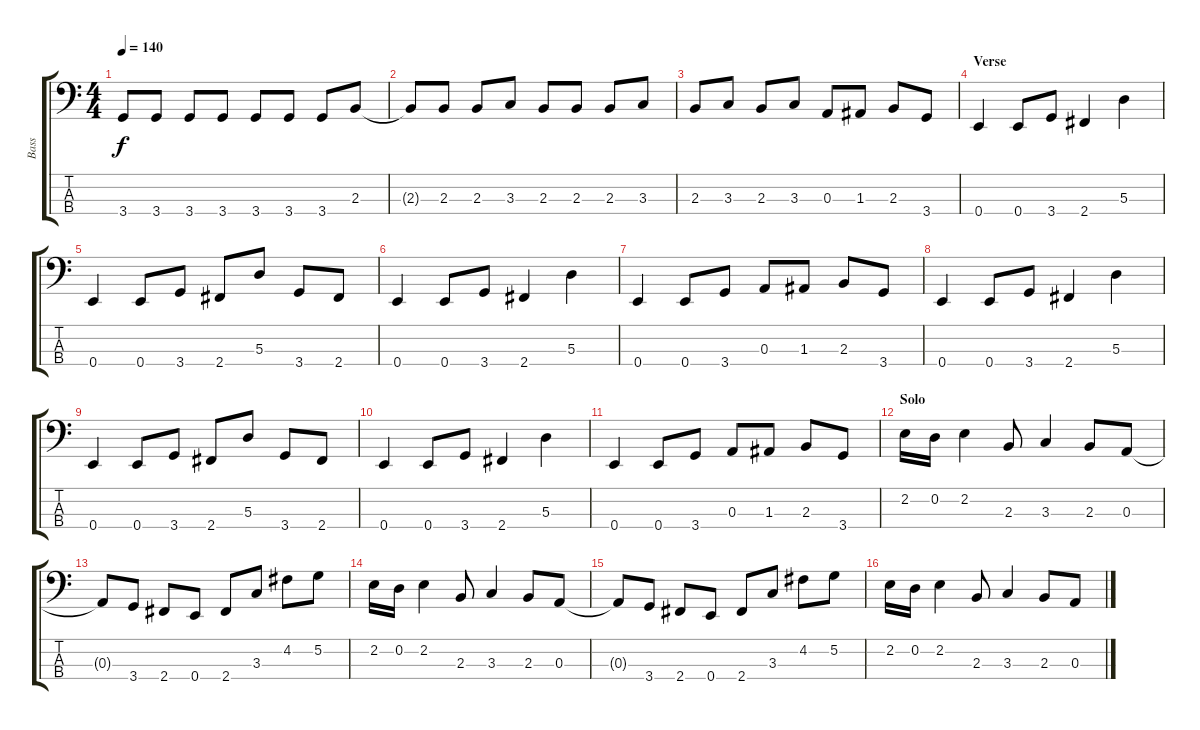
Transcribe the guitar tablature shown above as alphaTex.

\track ("Bass" "Bass") {instrument electricbasspick}
\staff {score tabs}
\tuning (G2 D2 A1 E1) {hide}
\ts (4 4)
\tempo 140
\clef f4
\ks c
3.4{t}.8{dy f} 3.4.8 3.4.8 3.4.8 3.4.8 3.4.8 3.4.8 2.3.8 |
2.3{t}.8 2.3.8 2.3.8 3.3.8 2.3.8 2.3.8 2.3.8 3.3.8 |
2.3.8 3.3.8 2.3.8 3.3.8 0.3.8 1.3.8 2.3.8 3.4.8 |
\section ("" "Verse")
0.4.4 0.4.8 3.4.8 2.4.4 5.3.4 |
0.4.4 0.4.8 3.4.8 2.4.8 5.3.8 3.4.8 2.4.8 |
0.4.4 0.4.8 3.4.8 2.4.4 5.3.4 |
0.4.4 0.4.8 3.4.8 0.3.8 1.3.8 2.3.8 3.4.8 |
0.4.4 0.4.8 3.4.8 2.4.4 5.3.4 |
0.4.4 0.4.8 3.4.8 2.4.8 5.3.8 3.4.8 2.4.8 |
0.4.4 0.4.8 3.4.8 2.4.4 5.3.4 |
0.4.4 0.4.8 3.4.8 0.3.8 1.3.8 2.3.8 3.4.8 |
\section ("" "Solo")
2.2.16 0.2.16 2.2.4 2.3.8 3.3.4 2.3.8 0.3.8 |
0.3{t}.8 3.4.8 2.4.8 0.4.8 2.4.8 3.3.8 4.2.8 5.2.8 |
2.2.16 0.2.16 2.2.4 2.3.8 3.3.4 2.3.8 0.3.8 |
0.3{t}.8 3.4.8 2.4.8 0.4.8 2.4.8 3.3.8 4.2.8 5.2.8 |
2.2.16 0.2.16 2.2.4 2.3.8 3.3.4 2.3.8 0.3.8
